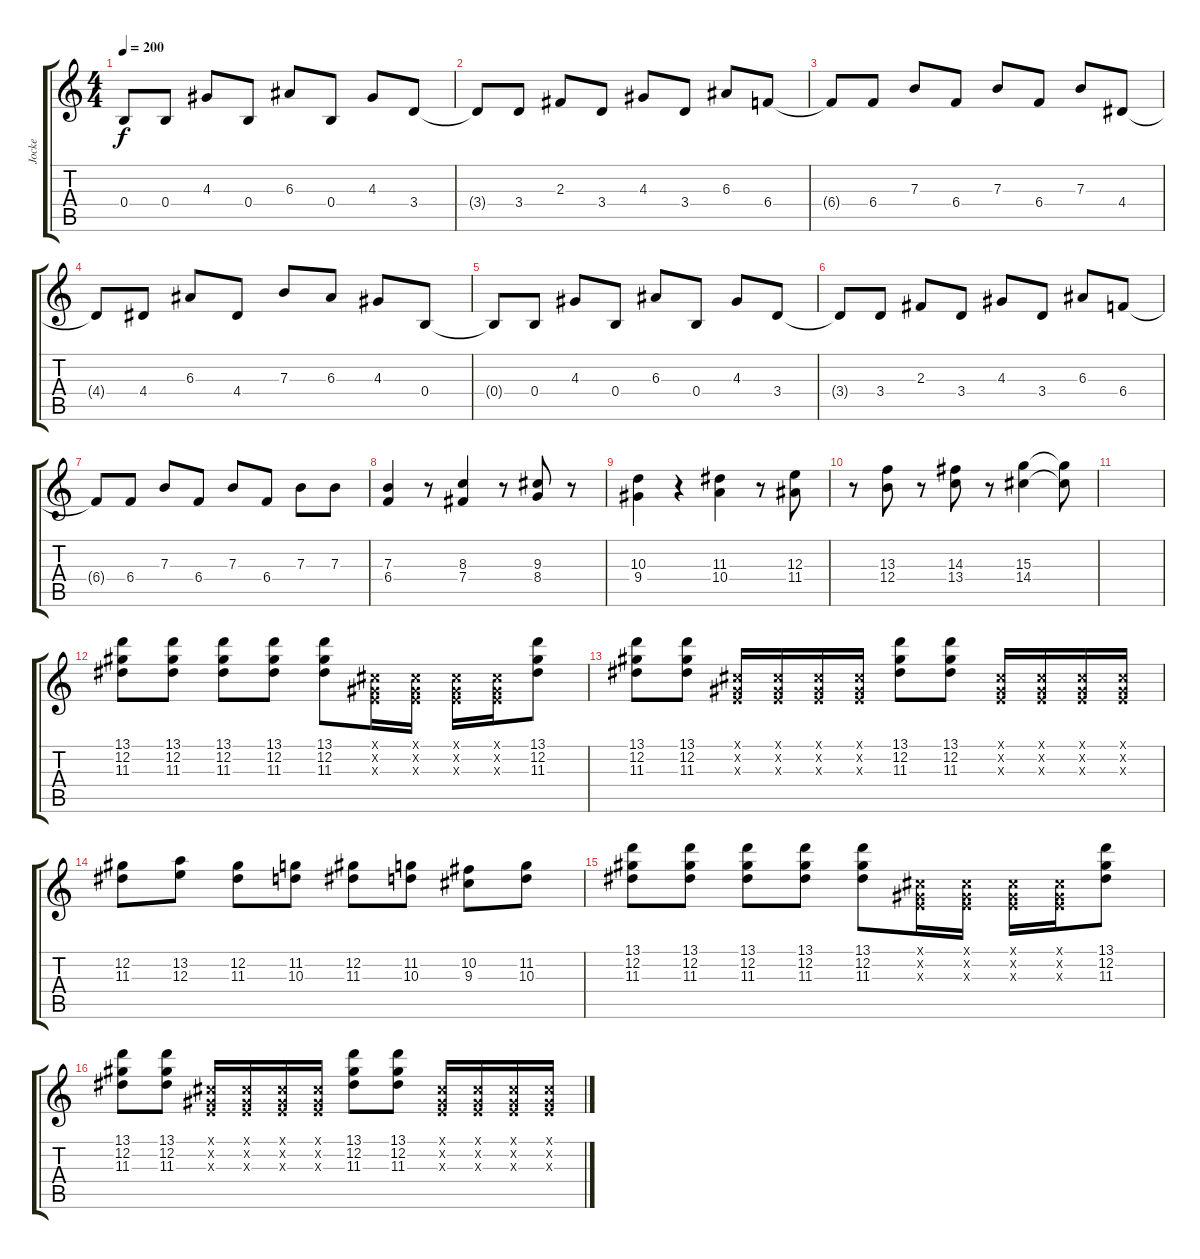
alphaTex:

\track ("Jocke" "Jocke") {instrument distortionguitar}
\staff {score tabs}
\tuning (Db4 Ab3 E3 B2 Gb2 B1) {hide}
\ts (4 4)
\tempo 200
\clef g2
\ks c
0.4{t}.8{dy f} 0.4.8 4.3.8 0.4.8 6.3.8 0.4.8 4.3.8 3.4.8 |
3.4{t}.8 3.4.8 2.3.8 3.4.8 4.3.8 3.4.8 6.3.8 6.4.8 |
6.4{t}.8 6.4.8 7.3.8 6.4.8 7.3.8 6.4.8 7.3.8 4.4.8 |
4.4{t}.8 4.4.8 6.3.8 4.4.8 7.3.8 6.3.8 4.3.8 0.4.8 |
0.4{t}.8 0.4.8 4.3.8 0.4.8 6.3.8 0.4.8 4.3.8 3.4.8 |
3.4{t}.8 3.4.8 2.3.8 3.4.8 4.3.8 3.4.8 6.3.8 6.4.8 |
6.4{t}.8 6.4.8 7.3.8 6.4.8 7.3.8 6.4.8 7.3.8 7.3.8 |
(7.3 6.4).4 r.8 (8.3 7.4).4 r.8 (9.3 8.4).8 r.8 |
(10.3 9.4).4 r.4 (11.3 10.4).4 r.8 (12.3 11.4).8 |
r.8 (13.3 12.4).8 r.8 (14.3 13.4).8 r.8 (15.3 14.4).4 (15.3{t} 14.4{t}).8 |
|
(13.1 12.2 11.3).8 (13.1 12.2 11.3).8 (13.1 12.2 11.3).8 (13.1 12.2 11.3).8 (13.1 12.2 11.3).8 (0.1{x} 0.2{x} 0.3{x}).16 (0.1{x} 0.2{x} 0.3{x}).16 (0.1{x} 0.2{x} 0.3{x}).16 (0.1{x} 0.2{x} 0.3{x}).16 (13.1 12.2 11.3).8 |
(13.1 12.2 11.3).8 (13.1 12.2 11.3).8 (0.1{x} 0.2{x} 0.3{x}).16 (0.1{x} 0.2{x} 0.3{x}).16 (0.1{x} 0.2{x} 0.3{x}).16 (0.1{x} 0.2{x} 0.3{x}).16 (13.1 12.2 11.3).8 (13.1 12.2 11.3).8 (0.1{x} 0.2{x} 0.3{x}).16 (0.1{x} 0.2{x} 0.3{x}).16 (0.1{x} 0.2{x} 0.3{x}).16 (0.1{x} 0.2{x} 0.3{x}).16 |
(12.2 11.3).8 (13.2 12.3).8 (12.2 11.3).8 (11.2 10.3).8 (12.2 11.3).8 (11.2 10.3).8 (10.2 9.3).8 (11.2 10.3).8 |
(13.1 12.2 11.3).8 (13.1 12.2 11.3).8 (13.1 12.2 11.3).8 (13.1 12.2 11.3).8 (13.1 12.2 11.3).8 (0.1{x} 0.2{x} 0.3{x}).16 (0.1{x} 0.2{x} 0.3{x}).16 (0.1{x} 0.2{x} 0.3{x}).16 (0.1{x} 0.2{x} 0.3{x}).16 (13.1 12.2 11.3).8 |
(13.1 12.2 11.3).8 (13.1 12.2 11.3).8 (0.1{x} 0.2{x} 0.3{x}).16 (0.1{x} 0.2{x} 0.3{x}).16 (0.1{x} 0.2{x} 0.3{x}).16 (0.1{x} 0.2{x} 0.3{x}).16 (13.1 12.2 11.3).8 (13.1 12.2 11.3).8 (0.1{x} 0.2{x} 0.3{x}).16 (0.1{x} 0.2{x} 0.3{x}).16 (0.1{x} 0.2{x} 0.3{x}).16 (0.1{x} 0.2{x} 0.3{x}).16
